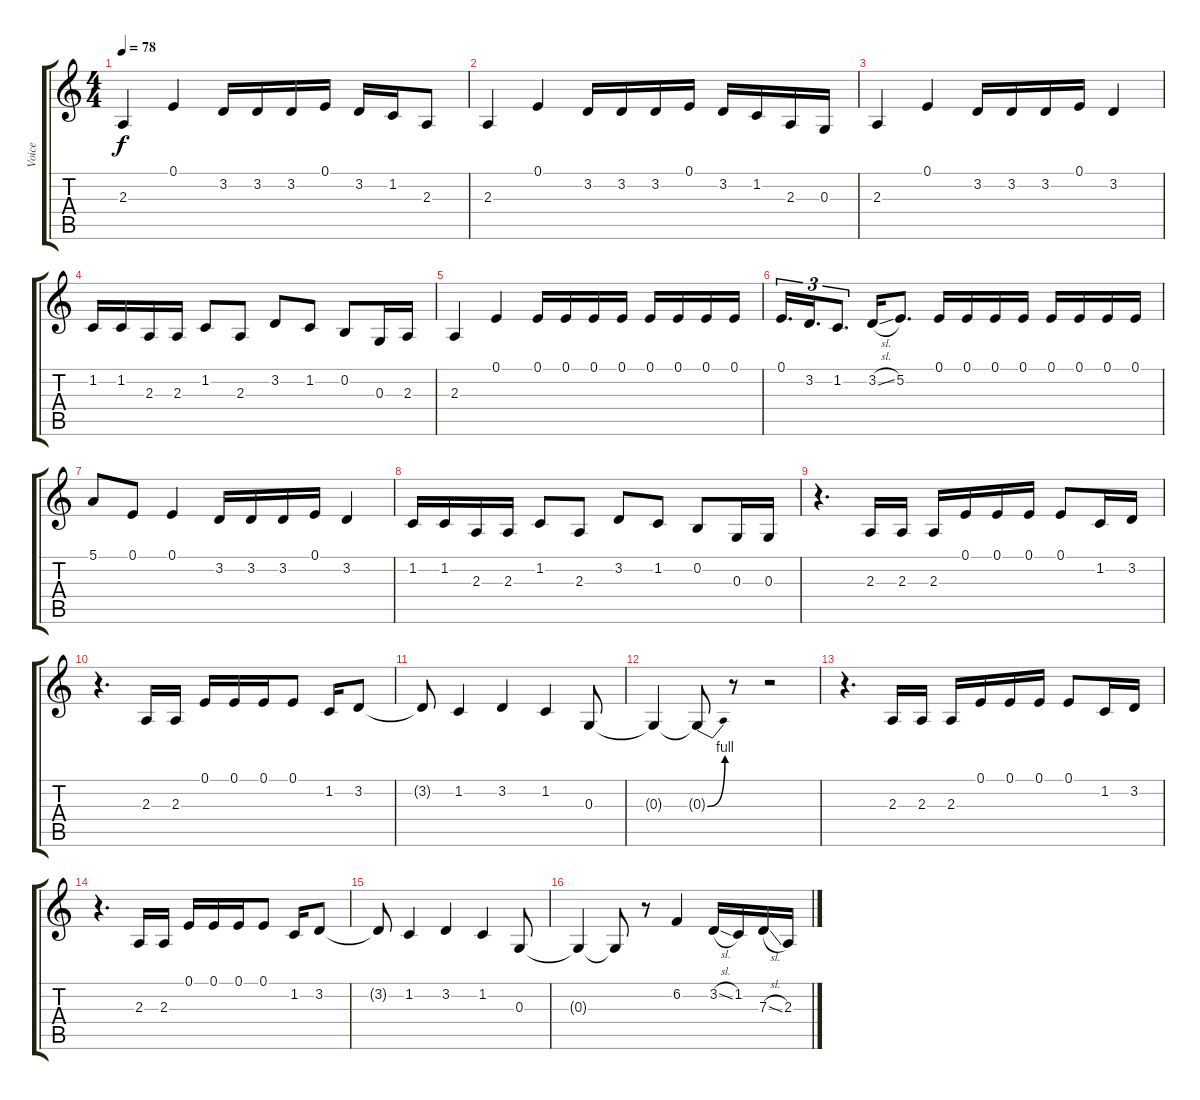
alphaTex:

\track ("Voice" "Voice") {instrument flute}
\staff {score tabs}
\tuning (E4 B3 G3 D3 A2 E2) {hide}
\ts (4 4)
\tempo 78
\clef g2
\ks c
2.3.4{dy f} 0.1.4 3.2.16 3.2.16 3.2.16 0.1.16 3.2.16 1.2.16 2.3.8 |
2.3.4 0.1.4 3.2.16 3.2.16 3.2.16 0.1.16 3.2.16 1.2.16 2.3.16 0.3.16 |
2.3.4 0.1.4 3.2.16 3.2.16 3.2.16 0.1.16 3.2.4 |
1.2.16 1.2.16 2.3.16 2.3.16 1.2.8 2.3.8 3.2.8 1.2.8 0.2.8 0.3.16 2.3.16 |
2.3.4 0.1.4 0.1.16 0.1.16 0.1.16 0.1.16 0.1.16 0.1.16 0.1.16 0.1.16 |
0.1.16{d tu (3 2)} 3.2.16{d tu (3 2)} 1.2.8{d tu (3 2)} 3.2{sl}.16 5.2.8{d} 0.1.16 0.1.16 0.1.16 0.1.16 0.1.16 0.1.16 0.1.16 0.1.16 |
5.1.8 0.1.8 0.1.4 3.2.16 3.2.16 3.2.16 0.1.16 3.2.4 |
1.2.16 1.2.16 2.3.16 2.3.16 1.2.8 2.3.8 3.2.8 1.2.8 0.2.8 0.3.16 0.3.16 |
r.4{d} 2.3.16 2.3.16 2.3.16 0.1.16 0.1.16 0.1.16 0.1.8 1.2.16 3.2.16 |
r.4{d} 2.3.16 2.3.16 0.1.16 0.1.16 0.1.16 0.1.8 1.2.16 3.2.8 |
3.2{t}.8 1.2.4 3.2.4 1.2.4 0.3.8 |
0.3{t}.4 0.3{be (bend 0 0 60 4) t}.8 r.8 r.2 |
r.4{d} 2.3.16 2.3.16 2.3.16 0.1.16 0.1.16 0.1.16 0.1.8 1.2.16 3.2.16 |
r.4{d} 2.3.16 2.3.16 0.1.16 0.1.16 0.1.16 0.1.8 1.2.16 3.2.8 |
3.2{t}.8 1.2.4 3.2.4 1.2.4 0.3.8 |
0.3{t}.4 0.3{t}.8 r.8 6.2.4 3.2{sl}.16 1.2.16 7.3{sl}.16 2.3.16
